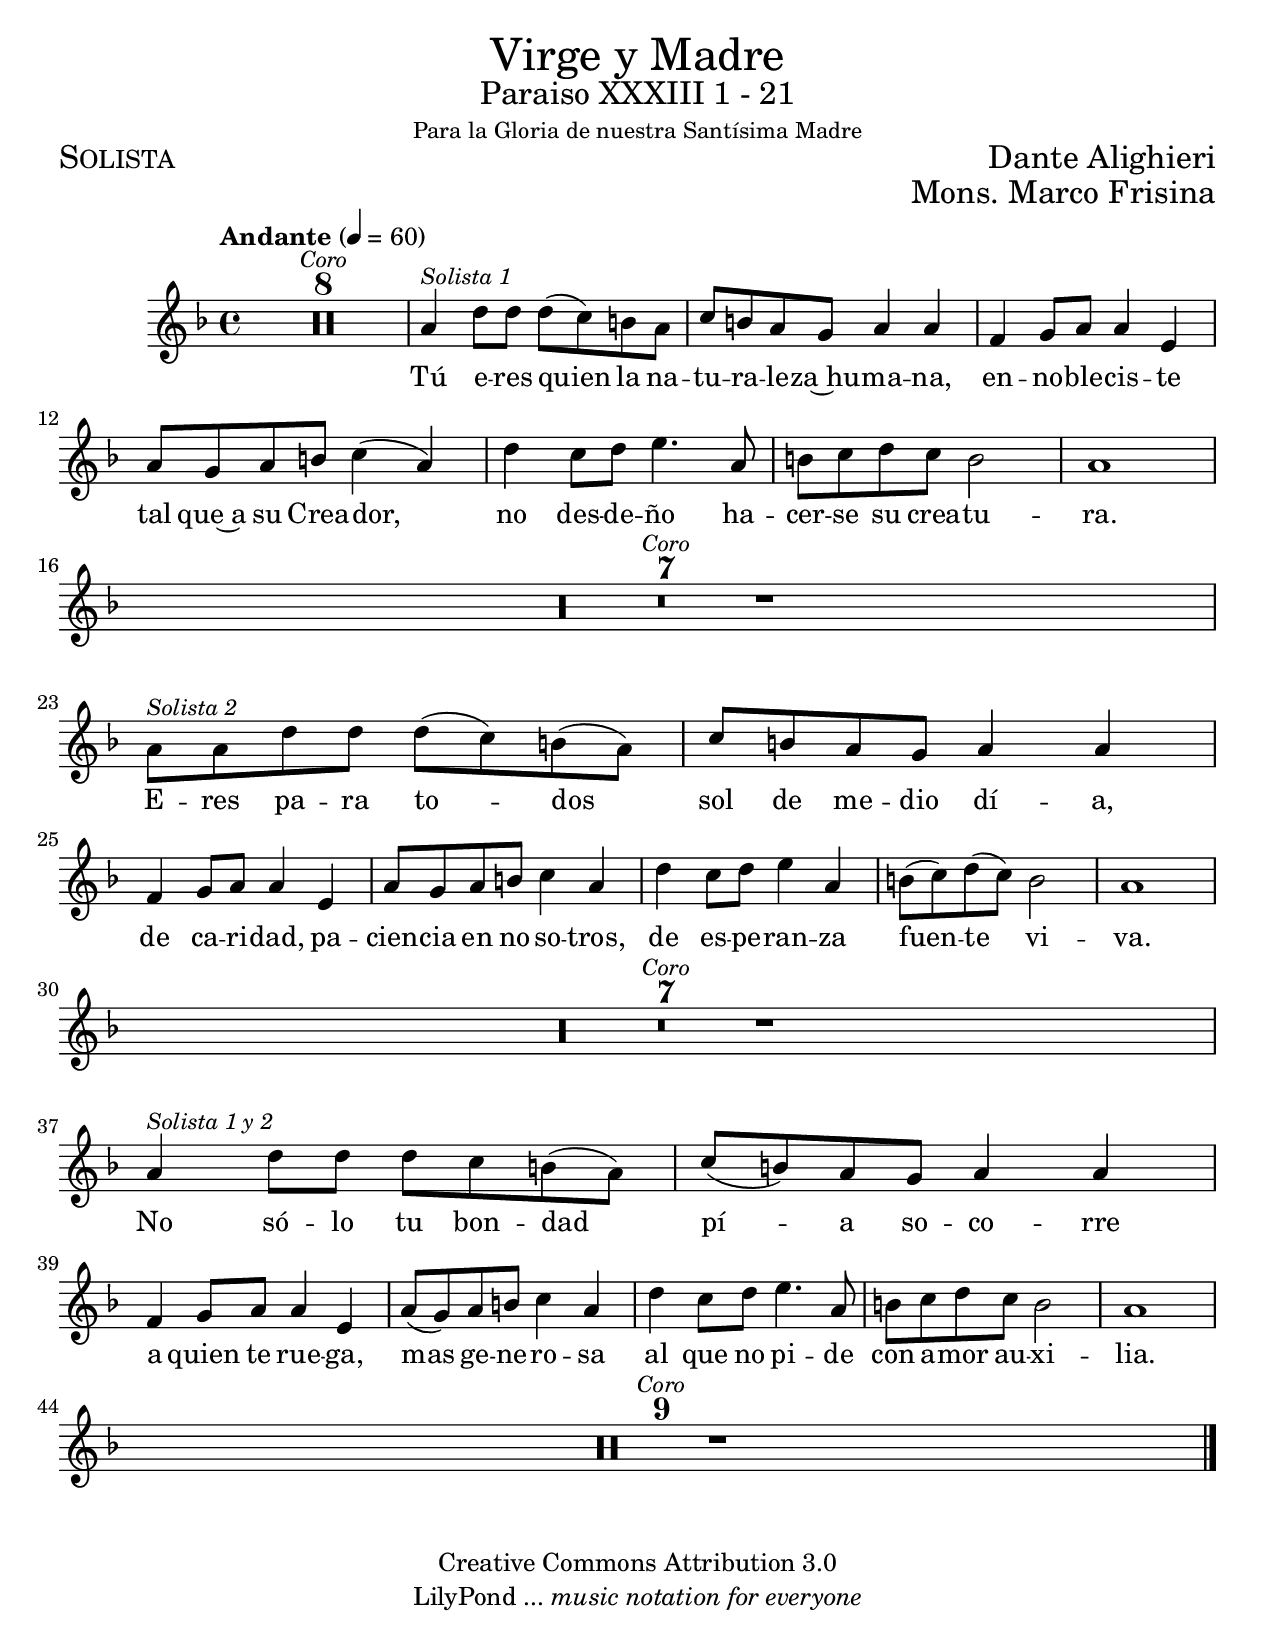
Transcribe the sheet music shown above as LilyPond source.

% ****************************************************************
%	Virgen y Madre - Solista
%	by serach.sam@
% ****************************************************************
\language "espanol"
\version "2.19.83"

\include "melodia.ily"

#(set-global-staff-size 22)

\markup { \fill-line { \center-column { \fontsize #5 \titulo \fontsize #2 \subtitulo \small \subsubtitulo } } }
\markup { \fill-line { \fontsize #2 \smallCaps "Solista" \fontsize #2 \poeta } }
\markup { \fill-line { " " \fontsize #2 \compositor } }
\header {
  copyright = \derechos
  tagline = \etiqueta
  breakbefore = ##t 
}


\score {
  <<
    \new Staff <<
        \new Voice = "voz" << \global \solista >>
        \new Lyrics \lyricsto "voz" \letra_solista
    >>
  >>
  \midi {}
  \layout {}
}

\paper {
  #(set-paper-size "letter")
}